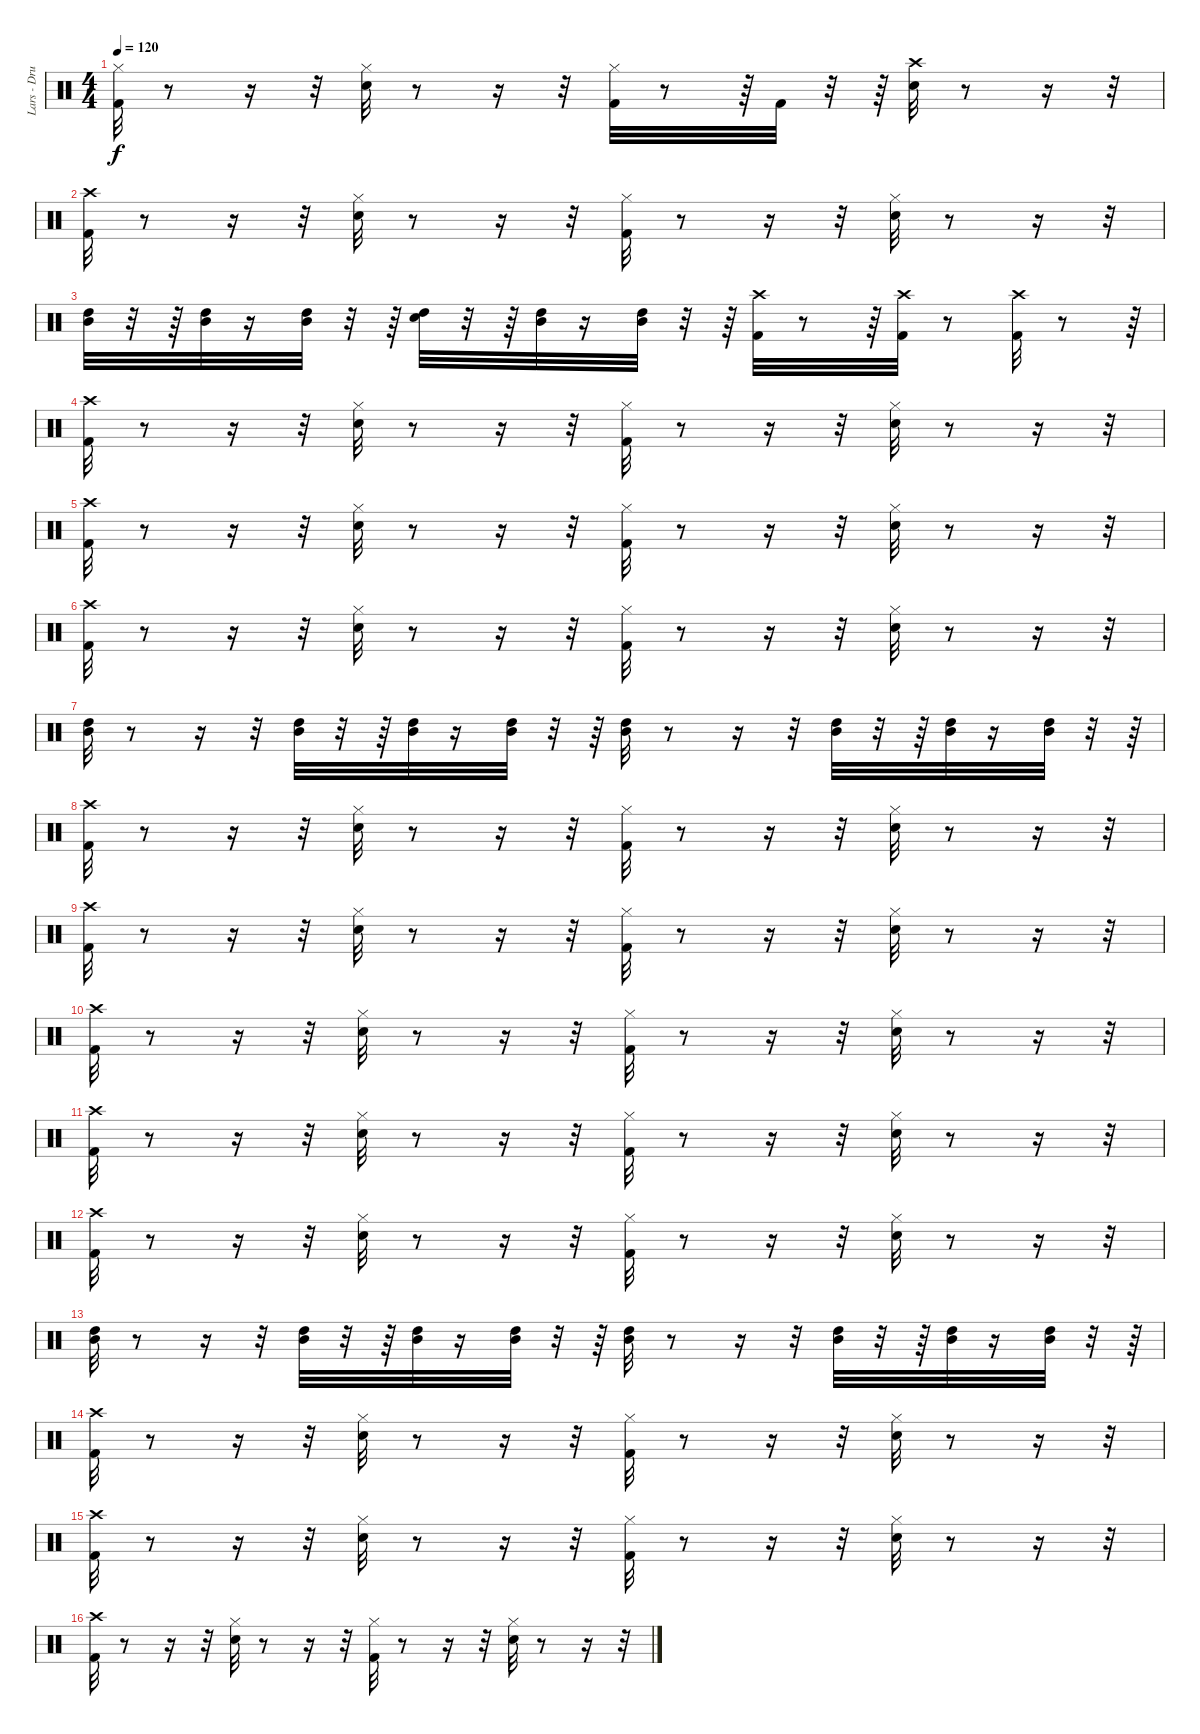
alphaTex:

\track ("Lars - Drums" "Lars - Dru") {instrument percussion}
\staff {score}
\articulation defaults
\ts (4 4)
\tempo 120
\clef neutral
\ks c
("Kick (hit) 2" "Hi-Hat (closed)").32{dy f} r.8 r.16 r.32 ("Snare (hit) 2" "Hi-Hat (closed)").32 r.8 r.16 r.32 ("Kick (hit) 2" "Hi-Hat (closed)").32 r.8 r.64 "Kick (hit) 2".32 r.32 r.64 ("Snare (hit) 2" "Crash high (hit)").32 r.8 r.16 r.32 |
("Crash high (hit)" "Kick (hit) 2").32 r.8 r.16 r.32 ("Snare (hit) 2" "Hi-Hat (closed)").32 r.8 r.16 r.32 ("Hi-Hat (closed)" "Kick (hit) 2").32 r.8 r.16 r.32 ("Snare (hit) 2" "Hi-Hat (closed)").32 r.8 r.16 r.32 |
("High Tom (hit)" "Mid Tom (hit)").32 r.32 r.64 ("High Tom (hit)" "Mid Tom (hit)").32 r.16 ("High Tom (hit)" "Mid Tom (hit)").32 r.32 r.64 ("Snare (hit) 2" "High Tom (hit)").32 r.32 r.64 ("High Tom (hit)" "Mid Tom (hit)").32 r.16 ("High Tom (hit)" "Mid Tom (hit)").32 r.32 r.64 ("Kick (hit) 2" "Crash high (hit)").32 r.8 r.64 ("Kick (hit) 2" "Crash high (hit)").32 r.8 ("Kick (hit) 2" "Crash high (hit)").32 r.8 r.64 |
("Kick (hit) 2" "Crash high (hit)").32 r.8 r.16 r.32 ("Snare (hit) 2" "Hi-Hat (closed)").32 r.8 r.16 r.32 ("Kick (hit) 2" "Hi-Hat (closed)").32 r.8 r.16 r.32 ("Snare (hit) 2" "Hi-Hat (closed)").32 r.8 r.16 r.32 |
("Kick (hit) 2" "Crash high (hit)").32 r.8 r.16 r.32 ("Snare (hit) 2" "Hi-Hat (closed)").32 r.8 r.16 r.32 ("Kick (hit) 2" "Hi-Hat (closed)").32 r.8 r.16 r.32 ("Snare (hit) 2" "Hi-Hat (closed)").32 r.8 r.16 r.32 |
("Kick (hit) 2" "Crash high (hit)").32 r.8 r.16 r.32 ("Snare (hit) 2" "Hi-Hat (closed)").32 r.8 r.16 r.32 ("Kick (hit) 2" "Hi-Hat (closed)").32 r.8 r.16 r.32 ("Snare (hit) 2" "Hi-Hat (closed)").32 r.8 r.16 r.32 |
("Mid Tom (hit)" "High Tom (hit)").32 r.8 r.16 r.32 ("Mid Tom (hit)" "High Tom (hit)").32 r.32 r.64 ("High Tom (hit)" "Mid Tom (hit)").32 r.16 ("Mid Tom (hit)" "High Tom (hit)").32 r.32 r.64 ("Mid Tom (hit)" "High Tom (hit)").32 r.8 r.16 r.32 ("Mid Tom (hit)" "High Tom (hit)").32 r.32 r.64 ("High Tom (hit)" "Mid Tom (hit)").32 r.16 ("Mid Tom (hit)" "High Tom (hit)").32 r.32 r.64 |
("Crash high (hit)" "Kick (hit) 2").32 r.8 r.16 r.32 ("Hi-Hat (closed)" "Snare (hit) 2").32 r.8 r.16 r.32 ("Hi-Hat (closed)" "Kick (hit) 2").32 r.8 r.16 r.32 ("Hi-Hat (closed)" "Snare (hit) 2").32 r.8 r.16 r.32 |
("Kick (hit) 2" "Crash high (hit)").32 r.8 r.16 r.32 ("Snare (hit) 2" "Hi-Hat (closed)").32 r.8 r.16 r.32 ("Kick (hit) 2" "Hi-Hat (closed)").32 r.8 r.16 r.32 ("Snare (hit) 2" "Hi-Hat (closed)").32 r.8 r.16 r.32 |
("Kick (hit) 2" "Crash high (hit)").32 r.8 r.16 r.32 ("Snare (hit) 2" "Hi-Hat (closed)").32 r.8 r.16 r.32 ("Kick (hit) 2" "Hi-Hat (closed)").32 r.8 r.16 r.32 ("Snare (hit) 2" "Hi-Hat (closed)").32 r.8 r.16 r.32 |
("Kick (hit) 2" "Crash high (hit)").32 r.8 r.16 r.32 ("Snare (hit) 2" "Hi-Hat (closed)").32 r.8 r.16 r.32 ("Kick (hit) 2" "Hi-Hat (closed)").32 r.8 r.16 r.32 ("Snare (hit) 2" "Hi-Hat (closed)").32 r.8 r.16 r.32 |
("Kick (hit) 2" "Crash high (hit)").32 r.8 r.16 r.32 ("Snare (hit) 2" "Hi-Hat (closed)").32 r.8 r.16 r.32 ("Kick (hit) 2" "Hi-Hat (closed)").32 r.8 r.16 r.32 ("Snare (hit) 2" "Hi-Hat (closed)").32 r.8 r.16 r.32 |
("Mid Tom (hit)" "High Tom (hit)").32 r.8 r.16 r.32 ("Mid Tom (hit)" "High Tom (hit)").32 r.32 r.64 ("High Tom (hit)" "Mid Tom (hit)").32 r.16 ("Mid Tom (hit)" "High Tom (hit)").32 r.32 r.64 ("Mid Tom (hit)" "High Tom (hit)").32 r.8 r.16 r.32 ("Mid Tom (hit)" "High Tom (hit)").32 r.32 r.64 ("High Tom (hit)" "Mid Tom (hit)").32 r.16 ("Mid Tom (hit)" "High Tom (hit)").32 r.32 r.64 |
("Crash high (hit)" "Kick (hit) 2").32 r.8 r.16 r.32 ("Hi-Hat (closed)" "Snare (hit) 2").32 r.8 r.16 r.32 ("Hi-Hat (closed)" "Kick (hit) 2").32 r.8 r.16 r.32 ("Hi-Hat (closed)" "Snare (hit) 2").32 r.8 r.16 r.32 |
("Kick (hit) 2" "Crash high (hit)").32 r.8 r.16 r.32 ("Snare (hit) 2" "Hi-Hat (closed)").32 r.8 r.16 r.32 ("Kick (hit) 2" "Hi-Hat (closed)").32 r.8 r.16 r.32 ("Snare (hit) 2" "Hi-Hat (closed)").32 r.8 r.16 r.32 |
("Kick (hit) 2" "Crash high (hit)").32 r.8 r.16 r.32 ("Snare (hit) 2" "Hi-Hat (closed)").32 r.8 r.16 r.32 ("Kick (hit) 2" "Hi-Hat (closed)").32 r.8 r.16 r.32 ("Snare (hit) 2" "Hi-Hat (closed)").32 r.8 r.16 r.32
